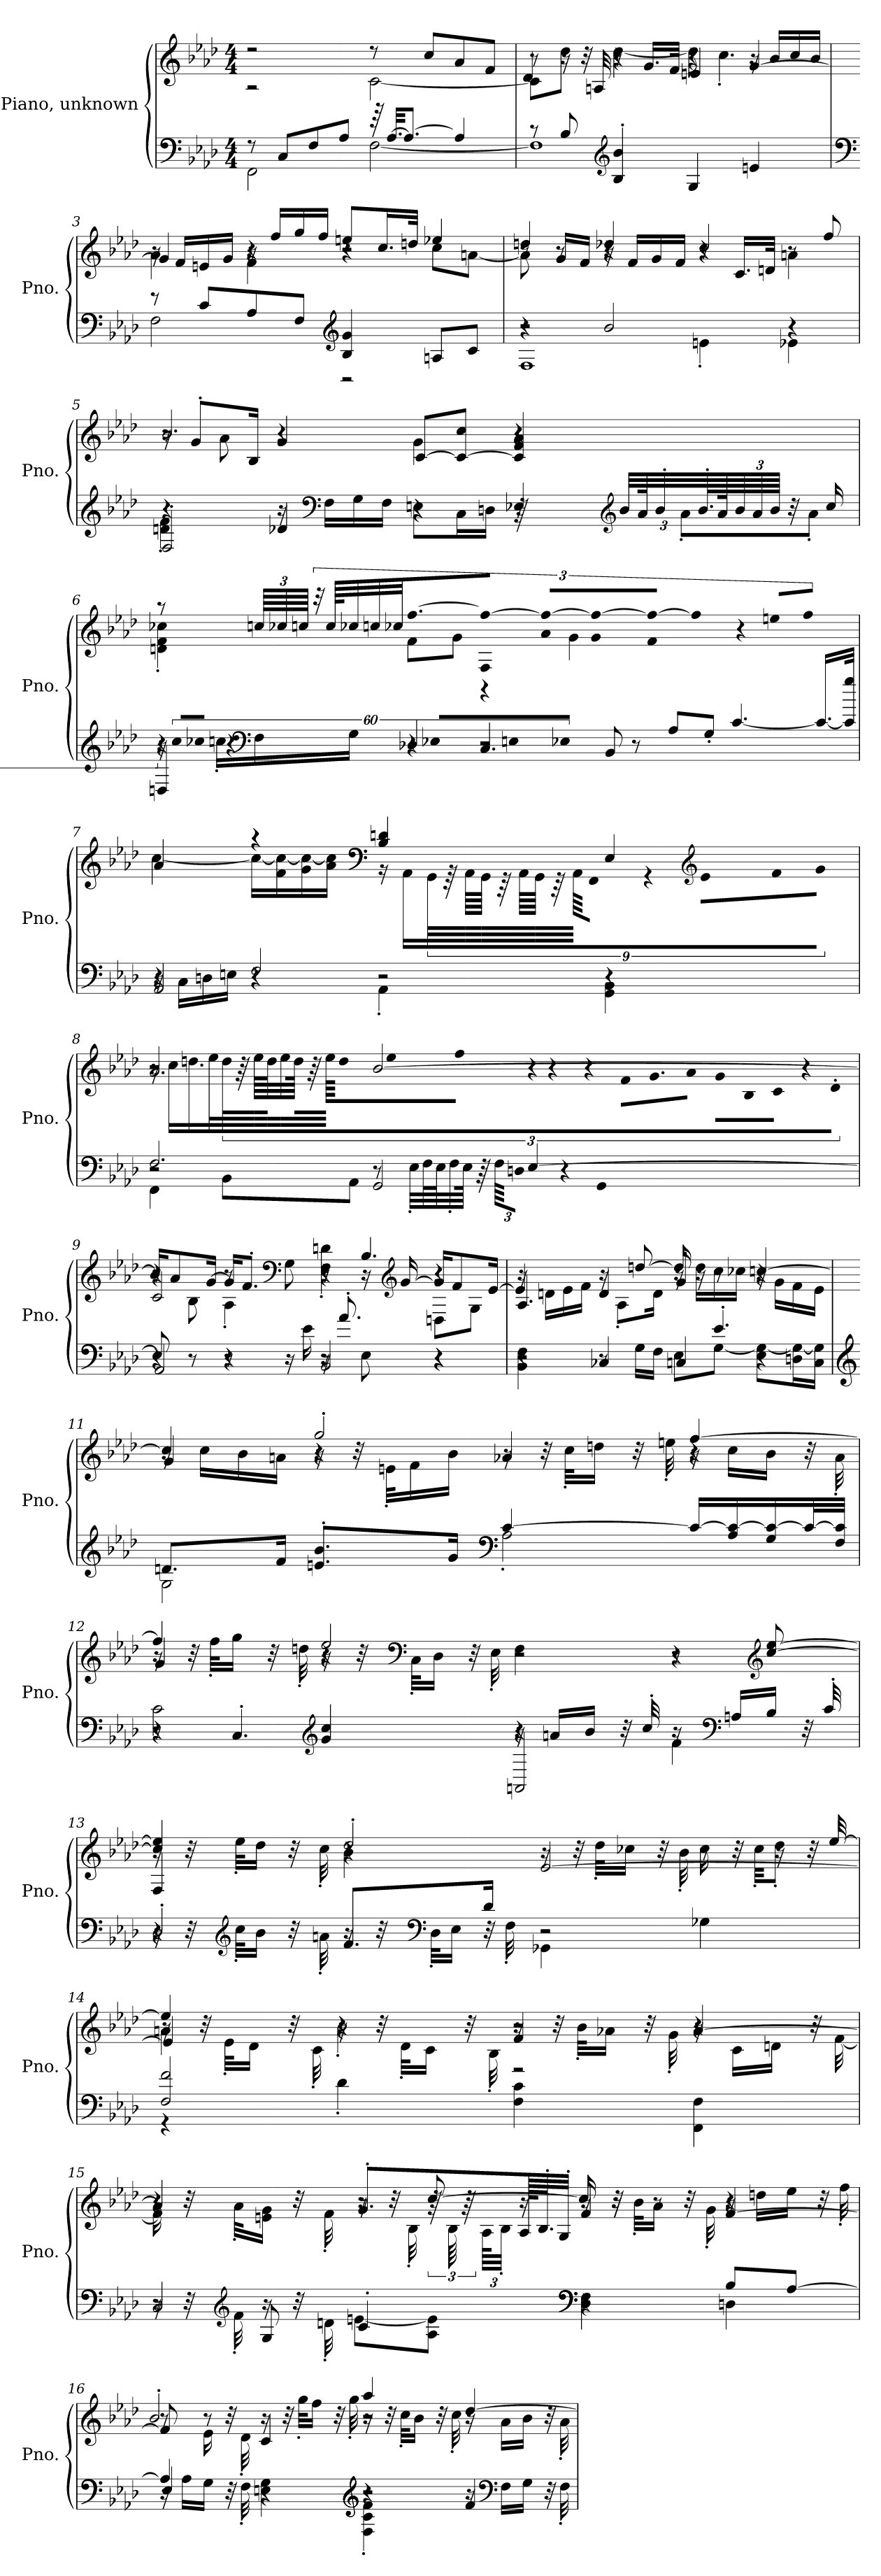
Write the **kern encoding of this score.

**kern	**kern
*part1	*part1
*staff2	*staff1
*I"Piano, unknown	*
*I'Pno.	*
*clefF4	*clefG2
*k[b-e-a-d-]	*k[b-e-a-d-]
*M4/4	*M4/4
*MM120	*MM120
=1	=1
*^	*^
8r	2FF\	2r	2r
8C/L	.	.	.
8F/	.	.	.
8A-/J	.	.	.
64r	[2F\	8r	[2c\
[32.A-/KKL	.	.	.
8.A-/J_	.	.	.
.	.	8cc/L	.
4A-/]	.	8a-/	.
.	.	8f/J	.
=2	=2	=2	=2
*	*	*	*^
8r	1F]	8r	8c\L]	4d-/
8B-/	.	16r	8dd-\J	.
.	.	32r	.	.
.	.	32An/	.	.
*clefG2	*	*	*	*
4B-/' 4b-/'	.	8r	[4dd-\	4r
.	.	16.g/LL	.	.
.	.	32f/JJk	.	.
4G/	.	4r	8dd-\]	4en/
.	.	.	4.cc'\	.
4en/	.	16r	.	[4g/
.	.	16b-/LL	.	.
.	.	16cc/	.	.
.	.	16b-/JJ	.	.
!!LO:LB:g=z	!!	!!
=3	=3	=3	=3	=3
*clefF4	*	*	*	*
8r	2F\	16r	4a-\	4g/]
.	.	16f/LL	.	.
8c/L	.	16en/	.	.
.	.	16g/JJ	.	.
8A-/	.	16r	4f\	4r
.	.	16ff/LL	.	.
8F/J	.	16gg/	.	.
.	.	16ff/JJ	.	.
*clefG2	*	*	*	*
4B-/ 4g/	2r	8een/L	4r	2r
.	.	16.cc/L	.	.
.	.	32ddn/JJk	.	.
8An/L	.	4ee-X/	8cc\L	.
8c/J	.	.	[8an\J	.
=4	=4	=4	=4	=4
*	*^	*	*	*
4r	2r	1F	8r	8a\]	4ddn/
.	.	.	16g/LL	8r	.
.	.	.	16f/JJ	.	.
2b-/	.	.	16r	4r	4dd-X/
.	.	.	16f/LL	.	.
.	.	.	16g/	.	.
.	.	.	16f/JJ	.	.
.	4en'\	.	8r	4r	2cc/
.	.	.	16.c/LL	.	.
.	.	.	32dn/JJk	.	.
4r	4e-X\	.	8r	4an\	.
.	.	.	8ff/	.	.
!!LO:LB:g=z	!!	!!
=5	=5	=5	=5	=5	=5
2F'/	4dn\' 4f\'	4r	2.b-/	8r	16r
.	.	.	.	.	8g'/L
.	.	.	.	8a-\	.
.	.	.	.	.	16B-/Jk
.	16r	4d-X/	.	4r	4g/
*clefF4	*	*	*	*	*
.	16F\LL	.	.	.	.
.	16G\	.	.	.	.
.	16F\JJ	.	.	.	.
4r	8En\L	4r	.	4g\	[8c/L
.	16C\L	.	.	.	8c/_ 8cc/J
.	16Dn\JJ	.	.	.	.
64r	12r	4E-X/	4r	4r	4c/] 4f/ 4a-/
*clefG2	*	*	*	*	*
32b-/LLL	.	.	.	.	.
64a-/K	.	.	.	.	.
32b-'/	.	.	.	.	.
.	12a-'\L	.	.	.	.
64.b-'/L	.	.	.	.	.
128a-/K	.	.	.	.	.
*Xbrackettup	*	*	*	*	*
96b-/	.	.	.	.	.
96a-/	.	.	.	.	.
96b-/JJJJ	.	.	.	.	.
32r	.	.	.	.	.
.	12a-'\J	.	.	.	.
16cc/	.	.	.	.	.
*	*	*	*v	*v	*v
!!LO:LB:g=z
=6	=6	=6	=6
*brackettup	*	*	*
!LO:N:vis=64	!	!	!
*	*	*	*^
640%9r	16r	4Dn/	8r	4dn\' 4f\' 4cc-X\'
!LO:N:vis=32	!	!	!	!
1920%53cc/LLL	.	.	.	.
!LO:N:vis=32	!	!	!	!
1920%53cc-X/JJJ	.	.	.	.
.	16ccn'\LL	.	.	.
!LO:N:vis=64	!	!	!	!
640%9r	.	.	.	.
!LO:N:vis=64	!	!	!	!
640%9cc-X/LLLL	.	.	.	.
!LO:N:vis=64	!	!	!	!
640%9ccn/	.	.	.	.
!LO:N:vis=64	!	!	!	!
640%9cc-X/JJJJ	.	.	.	.
*clefF4	*	*	*	*
*	*	*	*Xbrackettup	*
.	16F\	.	96ccn/LLLL	.
8r	.	.	.	.
.	.	.	96cc-X/	.
.	.	.	96ccn/JJJJ	.
*	*	*	*brackettup	*
.	.	.	48r	.
.	.	.	96cc/KLLL	.
*	*	*	*Xbrackettup	*
.	16G\JJ	.	48cc-X/	.
.	.	.	48ccn/	.
.	.	.	48cc-X/JJ	.
.	4r	4D-X/	[8.ff/	8f\L
8A-/L	.	.	.	.
.	.	.	.	8g\J
8G'/J	.	.	.	.
.	.	.	16F/ 16ff/_Jk	.
.	2r	4.C/	8a-/ 8ff/_L	4r
[4.c/	.	.	.	.
.	.	.	16g/ 16ff/_L	.
.	.	.	16f/ 16ff/_JJ	.
.	.	.	16ff/]	4g\
.	.	.	32r	.
.	.	.	32een/KKL	.
.	.	8BB-/	8ff/J	.
16.c/LL_	.	.	.	.
32c/] 32gg/JJk	.	.	.	.
.	1920ryy	1920ryy	1920ryy	1920ryy
!!LO:LB:g=z	!!
=7	=7	=7	=7	=7
4r	16r	2AA-/	4a-/	[4cc\
.	16C\LL	.	.	.
.	16Dn\	.	.	.
.	16En\JJ	.	.	.
2F/	4r	.	4r	16cc\LL_
.	.	.	.	16f\ 16cc\_
.	.	.	.	16g\ 16cc\_
.	.	.	.	16a-\ 16cc\]JJ
*	*	*	*clefF4	*
.	4AA-'\	2r	4B-/ 4dn/	16r
.	.	.	.	16AA-\LL
*	*	*	*	*brackettup
.	.	.	.	96GG\JJkk
.	.	.	.	96r
.	.	.	.	96AA-\LLLL
.	.	.	.	96GG\JJJJ
.	.	.	.	96r
.	.	.	.	96AA-\LLLL
.	.	.	.	96GG\JJJJ
.	.	.	.	96r
.	.	.	.	96AA-\KLLL
.	.	.	.	32FF\JJJ
4r	4GG\ 4BB-\	.	4E-/	16r
*	*	*	*clefG2	*
.	.	.	.	16e-\LL
.	.	.	.	16f\
.	.	.	.	16g\JJ
!!LO:LB:g=z
=8	=8	=8	=8	=8
*	*	*	*	*^
2.F/	4FF\	2r	2.a-/	16r	2r
.	.	.	.	16cc\LL	.
.	.	.	.	16.ddn\	.
.	.	.	.	32ee-\L	.
.	8BB-\L	.	.	96dd\JJJk	.
.	.	.	.	96r	.
.	.	.	.	96ee-\LLLL	.
*	*	*	*	*Xbrackettup	*
.	.	.	.	96dd\J	.
.	.	.	.	48ee-\	.
*	*	*	*	*brackettup	*
.	.	.	.	96dd\JJJk	.
.	.	.	.	96r	.
.	.	.	.	96ee-\KLLL	.
.	.	.	.	32dd\J	.
.	8AA-\J	.	.	16ee-\	.
.	.	.	.	16ff\JJ	.
.	8r	2GG/	.	16r	[2b-/
.	.	.	.	32r	.
.	.	.	.	32f\KLL	.
*	*Xbrackettup	*	*	*	*
.	48E-'\LLL	.	.	16.g\	.
.	96F\L	.	.	.	.
.	96E-\J	.	.	.	.
.	48F'\	.	.	.	.
*	*brackettup	*	*	*	*
.	96E-\JJJk	.	.	.	.
.	96r	.	.	.	.
.	96F\KLLL	.	.	.	.
.	32Dn\JJJ	.	.	32a-\JJk	.
[4E-/	8r	.	4r	16g\LL	.
.	.	.	.	16B-\	.
.	8GG\	.	.	16c\JJ	.
.	.	.	.	32r	.
.	.	.	.	32d-'\	.
!!LO:PB:g=z
=9	=9	=9	=9	=9	=9
*	*	*	*	*	*^
8E-/]	4r	2AA-/	2c/	4r	16b-/KL]	8r
.	.	.	.	.	8a-/	.
8r	.	.	.	.	.	8B-\
.	.	.	.	.	[16g/Jk	.
4r	8r	.	.	8r	16g/KL]	4A-'\
.	.	.	.	.	8.f'/J	.
*	*	*	*clefF4	*	*	*
.	16r	.	.	8G\	.	.
.	16e-\	.	.	.	.	.
16r	8r	2BB-/	8r	4F\' 4dn\'	8r	4r
8.a-'/	.	.	.	.	.	.
.	8E-\	.	4.B-/	.	16r	.
*	*	*	*clefG2	*	*	*
.	.	.	.	.	[16g/	.
4r	4r	.	.	4r	16g/KL]	8Dn\L
.	.	.	.	.	8f/	.
.	.	.	.	.	.	8G\J
.	.	.	.	.	[16e-/Jk	.
*	*	*	*	*	*v	*v
=10	=10	=10	=10	=10	=10
2r	4BB-\ 4F\	4r	4.A-/	16r	4e-/]
.	.	.	.	16dn\LL	.
.	.	.	.	16e-\	.
.	.	.	.	16f\JJ	.
.	8r	4C-X/	.	16r	4d/
.	.	.	.	8A-'\L	.
.	16G\LL	.	[8ddn/	.	.
.	16F\JJ	.	.	16d\Jk	.
8r	8E-\L	4Cn/	16dd/]	16r	4g'/
.	.	.	16r	16dd\LL	.
4.e-'/	[8G\J	.	8r	16cc\	.
.	.	.	.	16cc-X\JJ	.
.	8E-\ 8G\_L	4r	[4ccn/	16r	4r
.	.	.	.	16g\LL	.
.	16Dn\ 16G\_L	.	.	16f\	.
.	16C\ 16G\]JJ	.	.	16e-\JJ	.
*v	*v	*v	*	*	*
!!LO:LB:g=z	!!	!!
=11	=11	=11	=11
*clefG2	*	*	*
*^	*	*	*
8.dn/L	2G\	4cc/]	16r	4g/
.	.	.	16cc\LL	.
.	.	.	16b-\	.
16f/Jk	.	.	16an\JJ	.
8.en/' 8.b-/'L	.	2gg'/	16r	4r
.	.	.	32r	.
.	.	.	32en'\KLL	.
.	.	.	16f\	.
16g/Jk	.	.	16b-\JJ	.
*clefF4	*	*	*	*
[4c/	2A-'\	.	16r	4a-X/
.	.	.	32r	.
.	.	.	32cc'\KLL	.
.	.	.	16ddn\JJ	.
.	.	.	32r	.
.	.	.	32een'\	.
16c/LL_	.	[4ff/	16r	4r
16A-/ 16c/_	.	.	16cc\LL	.
16G/ 16c/_	.	.	16b-\JJ	.
32c/L_	.	.	32r	.
32F/ 32c/]JJJ	.	.	32a-'\	.
!!LO:LB:g=z	!!	!!
=12	=12	=12	=12	=12
*	*^	*	*	*
4r	2c\	8r	4ff/]	16r	4g/
.	.	.	.	32r	.
.	.	.	.	32ff'\KLL	.
.	.	4.C'/	.	16gg\JJ	.
.	.	.	.	32r	.
.	.	.	.	32ddn'\	.
*clefG2	*	*	*	*	*
4g/ 4cc/	.	.	2ee-/	16r	4r
.	.	.	.	32r	.
*	*	*	*clefF4	*	*
.	.	.	.	32C'\KLL	.
.	.	.	.	16D-\JJ	.
.	.	.	.	32r	.
.	.	.	.	32E-'\	.
16r	4r	2AAn/	.	4F\	2r
16an/LL	.	.	.	.	.
16b-/JJ	.	.	.	.	.
32r	.	.	.	.	.
32cc'/	.	.	.	.	.
16r	4f\	.	8r	4r	.
*clefF4	*	*	*	*	*
16An/LL	.	.	.	.	.
*	*	*	*clefG2	*	*
16B-/JJ	.	.	[8cc/ [8ee-/	.	.
32r	.	.	.	.	.
32c'/	.	.	.	.	.
!!LO:LB:g=z	!!	!!
=13	=13	=13	=13	=13	=13
4r	16r	2D-'/	4cc/] 4ee-/]	16r	4F/
.	32r	.	.	32r	.
*clefG2	*	*	*	*	*
.	32cc'\KLL	.	.	32ee-'\KLL	.
.	16b-\JJ	.	.	16dd-\JJ	.
.	32r	.	.	32r	.
.	32an'\	.	.	32cc'\	.
8.f/L	16r	.	2dd-'/	4b-\	4r
.	32r	.	.	.	.
*clefF4	*	*	*	*	*
.	32D-'\KLL	.	.	.	.
.	16E-\JJ	.	.	.	.
16d-/Jk	32r	.	.	.	.
.	32F'\	.	.	.	.
2r	4GG-X\	2r	.	16r	[2e-/
.	.	.	.	32r	.
.	.	.	.	32dd-'\KLL	.
.	.	.	.	16cc-X\JJ	.
.	.	.	.	32r	.
.	.	.	.	32b-'\	.
.	4G-X\	.	8r	16cc-\	.
.	.	.	.	32r	.
.	.	.	.	32cc-'\KKL	.
.	.	.	16r	8dd-'\J	.
.	.	.	32r	.	.
.	.	.	[32ee-/	.	.
*	*v	*v	*	*	*
!!LO:LB:g=z
=14	=14	=14	=14	=14
*	*	*	*	*^
2F/ 2f/	4r	4ee-/]	16r	4e-/]	4an\
.	.	.	32r	.	.
.	.	.	32e-'\KLL	.	.
.	.	.	16d-\JJ	.	.
.	.	.	32r	.	.
.	.	.	32c'\	.	.
.	4d-'\	4r	16r	4r	2b-'\
.	.	.	32r	.	.
.	.	.	32d-'\KLL	.	.
.	.	.	16c\JJ	.	.
.	.	.	32r	.	.
.	.	.	32B-'\	.	.
2r	4F\ 4c\	2r	16r	4f/	.
.	.	.	32r	.	.
.	.	.	32b-'\KLL	.	.
.	.	.	16a-X\JJ	.	.
.	.	.	32r	.	.
.	.	.	32g'\	.	.
.	4FF\ 4F\	.	16r	[4a-/	4r
.	.	.	16c\LL	.	.
.	.	.	16dn\JJ	.	.
.	.	.	32r	.	.
.	.	.	[32f\	.	.
*	*	*	*	*v	*v
!!LO:LB:g=z
=15	=15	=15	=15	=15
*	*^	*	*	*
8r	16r	2C/	4r	16f\]	4a-/]
.	32r	.	.	32r	.
*clefG2	*	*	*	*	*
.	32f'\	.	.	32a-'\KLL	.
8G/	16r	.	.	16en\ 16g\JJ	.
.	32r	.	.	32r	.
.	32dn'\	.	.	32f'\	.
4c'/	[8en\L	.	8.g'/L	16r	8r
.	.	.	.	32r	.
.	.	.	.	32B-'\	.
.	8A-\ 8e\]J	.	.	96r	[8cc/
.	.	.	.	96B-\	.
.	.	.	.	96r	.
.	.	.	.	96A-\KLLL	.
.	.	.	.	48B-'\JJJ	.
.	.	.	128A-/KLLL	16r	.
.	.	.	64.B-'/J	.	.
.	.	.	32G'/JJJ	.	.
*clefF4	*	*	*	*	*
4r	4D-\ 4F\	2r	4f/	16r	16cc/]
.	.	.	.	32r	16r
.	.	.	.	32b-'\KLL	.
.	.	.	.	16a-\JJ	8r
.	.	.	.	32r	.
.	.	.	.	32g'\	.
8B-/L	4Dn\	.	[4f/	16r	4r
.	.	.	.	16ddn\LL	.
[8A-/J	.	.	.	16ee-\JJ	.
.	.	.	.	32r	.
.	.	.	.	32ff'\	.
!!LO:PB:g=z	!!	!!
=16	=16	=16	=16	=16	=16
4A-/]	16r	4E-/	8f/]	8r	2b-'/
.	16A-\LL	.	.	.	.
.	16G\JJ	.	8r	16e-\	.
.	32r	.	.	32r	.
.	32F'\	.	.	32d-'\	.
4r	4En\ 4G\	4r	4c/	16r	.
.	.	.	.	32r	.
.	.	.	.	32gg'\KLL	.
.	.	.	.	16ff\JJ	.
.	.	.	.	32r	.
.	.	.	.	32gg'\	.
*clefG2	*	*	*	*	*
2r	4F\' 4c\' 4f\'	4r	4aa-/	16r	2r
.	.	.	.	32r	.
.	.	.	.	32cc'\KLL	.
.	.	.	.	16b-\JJ	.
.	.	.	.	32r	.
.	.	.	.	32cc'\	.
.	16r	4f/	[4dd-/	16r	.
*clefF4	*	*	*	*	*
.	16F\LL	.	.	16a-\LL	.
.	16G\JJ	.	.	16b-\JJ	.
.	32r	.	.	32r	.
.	32F'\	.	.	32a-'\	.
*v	*v	*v	*	*	*
*	*v	*v	*v
=	=
*-	*-
